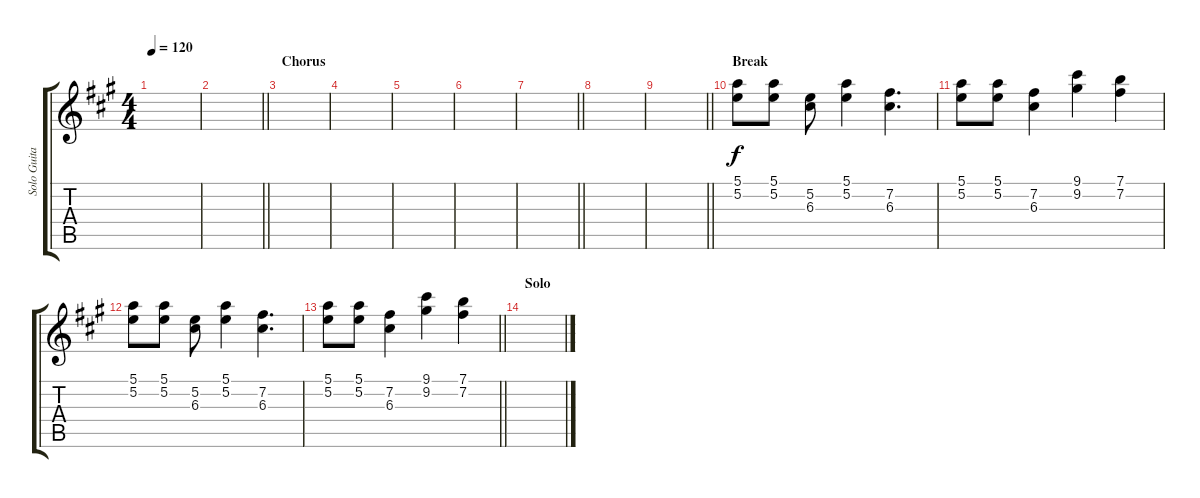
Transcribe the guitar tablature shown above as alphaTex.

\track ("Solo Guitar" "Solo Guita") {instrument electricguitarjazz}
\staff {score tabs}
\tuning (E4 B3 G3 D3 A2 E2) {hide}
\ts (4 4)
\tempo 120
\clef g2
\ks a
|
\barLineRight lightlight
|
\section ("" "Chorus")
|
|
|
|
\barLineRight lightlight
|
|
\barLineRight lightlight
|
\section ("" "Break")
(5.1 5.2).8 (5.1 5.2).8 (5.2 6.3).8 (5.1 5.2).4 (7.2 6.3).4{d} |
(5.1 5.2).8 (5.1 5.2).8 (7.2 6.3).4 (9.1 9.2).4 (7.1 7.2).4 |
(5.1 5.2).8 (5.1 5.2).8 (5.2 6.3).8 (5.1 5.2).4 (7.2 6.3).4{d} |
\barLineRight lightlight
(5.1 5.2).8 (5.1 5.2).8 (7.2 6.3).4 (9.1 9.2).4 (7.1 7.2).4 |
\section ("" "Solo")
